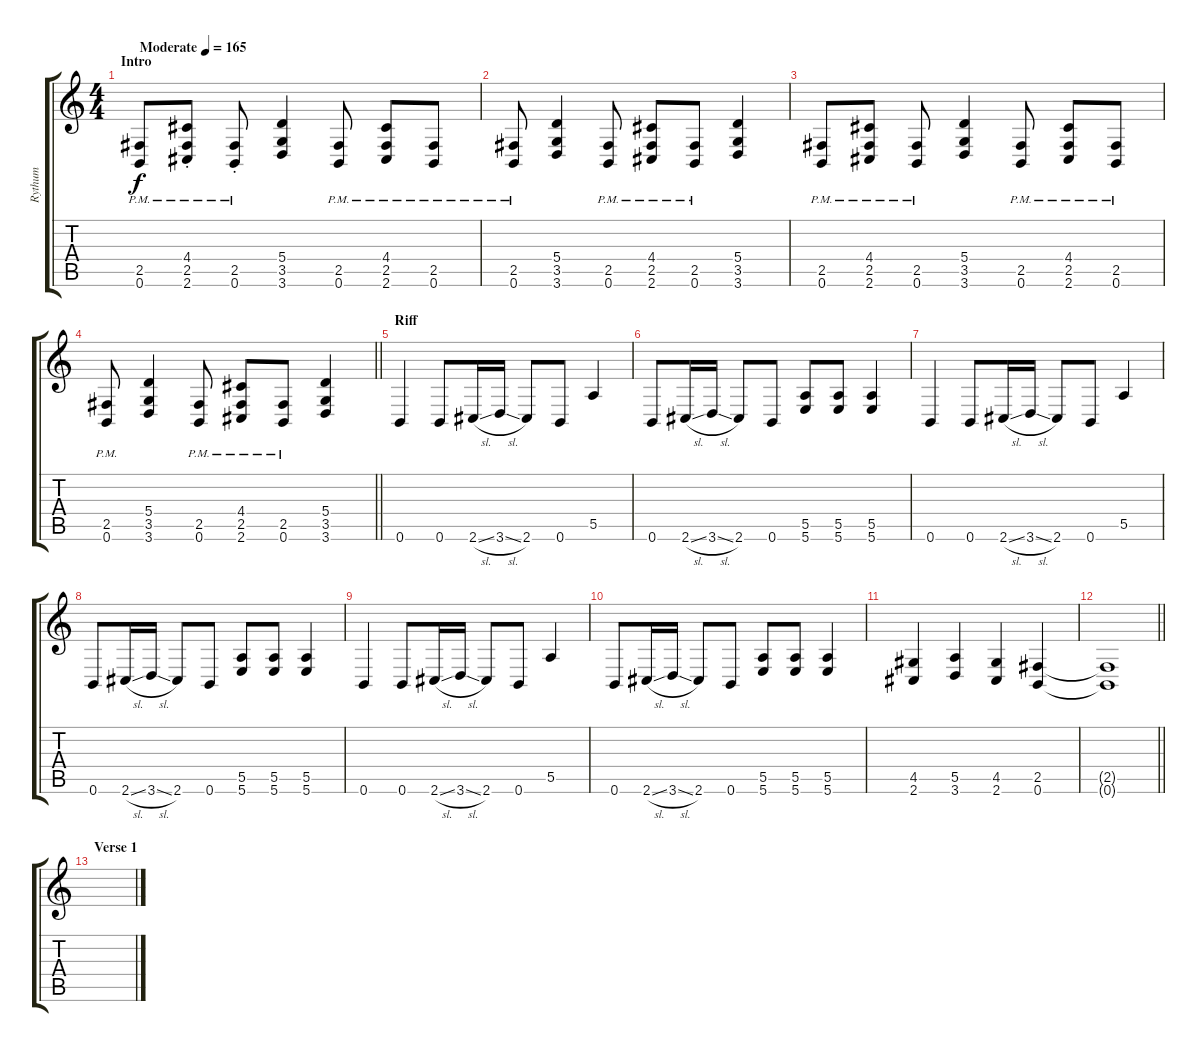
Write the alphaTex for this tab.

\track ("Rythum" "Rythum") {instrument distortionguitar}
\staff {score tabs}
\tuning (B3 Gb3 D3 A2 E2 B1) {hide}
\ts (4 4)
\section ("" "Intro")
\tempo (165 "Moderate")
\clef g2
\ks c
(2.5{pm} 0.6{pm}).8{dy f instrument distortionguitar} (4.4{pm} 2.5{pm st} 2.6{pm}).8 (2.5{pm st} 0.6{pm}).8 (5.4 3.5 3.6).4 (2.5{pm} 0.6{pm}).8 (4.4{pm} 2.5{pm} 2.6{pm}).8 (2.5{pm} 0.6{pm}).8 |
(2.5{pm} 0.6{pm}).8 (5.4 3.5 3.6).4 (2.5{pm} 0.6{pm}).8 (4.4{pm} 2.5{pm} 2.6{pm}).8 (2.5{pm} 0.6{pm}).8 (5.4 3.5 3.6).4 |
(2.5{pm} 0.6{pm}).8 (4.4{pm} 2.5{pm} 2.6{pm}).8 (2.5{pm} 0.6{pm}).8 (5.4 3.5 3.6).4 (2.5{pm} 0.6{pm}).8 (4.4{pm} 2.5{pm} 2.6{pm}).8 (2.5{pm} 0.6{pm}).8 |
\barLineRight lightlight
(2.5{pm} 0.6{pm}).8 (5.4 3.5 3.6).4 (2.5{pm} 0.6{pm}).8 (4.4{pm} 2.5{pm} 2.6{pm}).8 (2.5{pm} 0.6{pm}).8 (5.4 3.5 3.6).4 |
\section ("" "Riff")
0.6.4 0.6.8 2.6{sl}.16 3.6{sl}.16 2.6.8 0.6.8 5.5.4 |
0.6.8 2.6{sl}.16 3.6{sl}.16 2.6.8 0.6.8 (5.5 5.6).8 (5.5 5.6).8 (5.5 5.6).4 |
0.6.4 0.6.8 2.6{sl}.16 3.6{sl}.16 2.6.8 0.6.8 5.5.4 |
0.6.8 2.6{sl}.16 3.6{sl}.16 2.6.8 0.6.8 (5.5 5.6).8 (5.5 5.6).8 (5.5 5.6).4 |
0.6.4 0.6.8 2.6{sl}.16 3.6{sl}.16 2.6.8 0.6.8 5.5.4 |
0.6.8 2.6{sl}.16 3.6{sl}.16 2.6.8 0.6.8 (5.5 5.6).8 (5.5 5.6).8 (5.5 5.6).4 |
(4.5 2.6).4 (5.5 3.6).4 (4.5 2.6).4 (2.5 0.6).4 |
\barLineRight lightlight
(2.5{t} 0.6{t}).1{volume 9} |
\section ("" "Verse 1 ")
